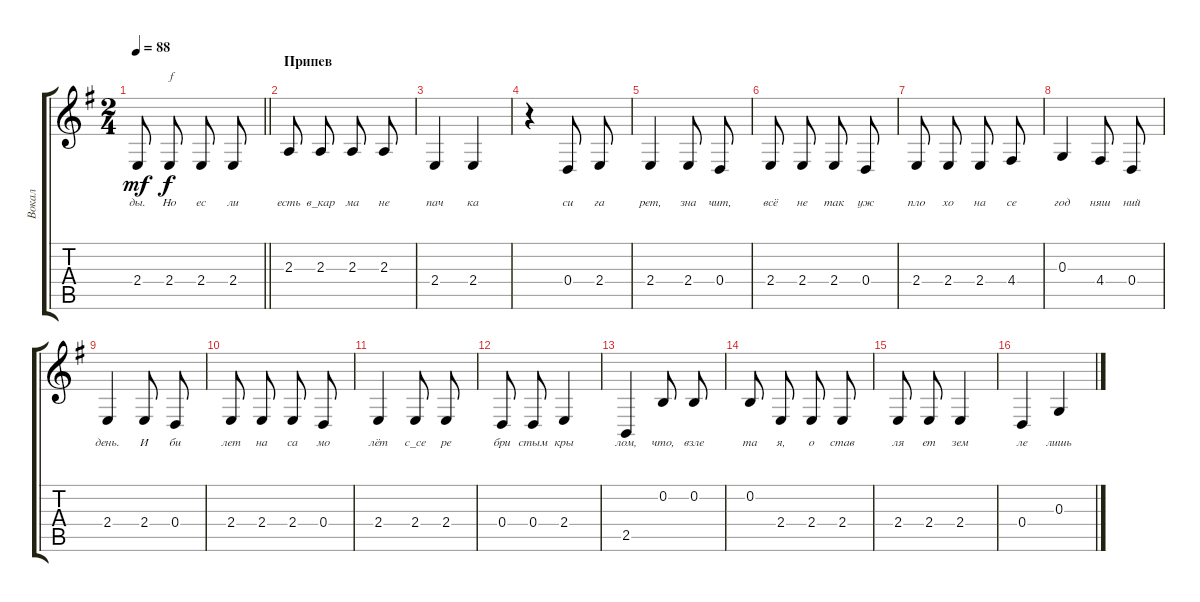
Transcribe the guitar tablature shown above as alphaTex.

\track ("Вокал" "Вокал") {instrument acousticgrandpiano}
\staff {score tabs}
\tuning (E4 B3 G3 D3 A2 E2) {hide}
\ts (2 4)
\tempo 88
\clef g2
\barLineRight lightlight
\ks g
2.4.8{lyrics (0 "ды.") lyrics (1 "") lyrics (2 "") lyrics (3 "") lyrics (4 "") dy mf beam split} 2.4.8{txt "f" lyrics (0 "Но") lyrics (1 "") lyrics (2 "") lyrics (3 "") lyrics (4 "") dy f} 2.4.8{lyrics (0 "ес") lyrics (1 "") lyrics (2 "") lyrics (3 "") lyrics (4 "") beam split} 2.4.8{lyrics (0 "ли") lyrics (1 "") lyrics (2 "") lyrics (3 "") lyrics (4 "")} |
\section ("" "Припев")
2.3.8{lyrics (0 "есть") lyrics (1 "") lyrics (2 "") lyrics (3 "") lyrics (4 "") beam split} 2.3.8{lyrics (0 "в_кар") lyrics (1 "") lyrics (2 "") lyrics (3 "") lyrics (4 "")} 2.3.8{lyrics (0 "ма") lyrics (1 "") lyrics (2 "") lyrics (3 "") lyrics (4 "") beam split} 2.3.8{lyrics (0 "не") lyrics (1 "") lyrics (2 "") lyrics (3 "") lyrics (4 "")} |
2.4.4{lyrics (0 "пач") lyrics (1 "") lyrics (2 "") lyrics (3 "") lyrics (4 "")} 2.4.4{lyrics (0 "ка") lyrics (1 "") lyrics (2 "") lyrics (3 "") lyrics (4 "")} |
r.4 0.4.8{lyrics (0 "си") lyrics (1 "") lyrics (2 "") lyrics (3 "") lyrics (4 "") beam split} 2.4.8{lyrics (0 "га") lyrics (1 "") lyrics (2 "") lyrics (3 "") lyrics (4 "")} |
2.4.4{lyrics (0 "рет,") lyrics (1 "") lyrics (2 "") lyrics (3 "") lyrics (4 "")} 2.4.8{lyrics (0 "зна") lyrics (1 "") lyrics (2 "") lyrics (3 "") lyrics (4 "") beam split} 0.4.8{lyrics (0 "чит,") lyrics (1 "") lyrics (2 "") lyrics (3 "") lyrics (4 "")} |
2.4.8{lyrics (0 "всё") lyrics (1 "") lyrics (2 "") lyrics (3 "") lyrics (4 "") beam split} 2.4.8{lyrics (0 "не") lyrics (1 "") lyrics (2 "") lyrics (3 "") lyrics (4 "")} 2.4.8{lyrics (0 "так") lyrics (1 "") lyrics (2 "") lyrics (3 "") lyrics (4 "") beam split} 0.4.8{lyrics (0 "уж") lyrics (1 "") lyrics (2 "") lyrics (3 "") lyrics (4 "")} |
2.4.8{lyrics (0 "пло") lyrics (1 "") lyrics (2 "") lyrics (3 "") lyrics (4 "") beam split} 2.4.8{lyrics (0 "хо") lyrics (1 "") lyrics (2 "") lyrics (3 "") lyrics (4 "")} 2.4.8{lyrics (0 "на") lyrics (1 "") lyrics (2 "") lyrics (3 "") lyrics (4 "") beam split} 4.4.8{lyrics (0 "се") lyrics (1 "") lyrics (2 "") lyrics (3 "") lyrics (4 "")} |
0.3.4{lyrics (0 "год") lyrics (1 "") lyrics (2 "") lyrics (3 "") lyrics (4 "")} 4.4.8{lyrics (0 "няш") lyrics (1 "") lyrics (2 "") lyrics (3 "") lyrics (4 "") beam split} 0.4.8{lyrics (0 "ний") lyrics (1 "") lyrics (2 "") lyrics (3 "") lyrics (4 "")} |
2.4.4{lyrics (0 "день.") lyrics (1 "") lyrics (2 "") lyrics (3 "") lyrics (4 "")} 2.4.8{lyrics (0 "И") lyrics (1 "") lyrics (2 "") lyrics (3 "") lyrics (4 "") beam split} 0.4.8{lyrics (0 "би") lyrics (1 "") lyrics (2 "") lyrics (3 "") lyrics (4 "")} |
2.4.8{lyrics (0 "лет") lyrics (1 "") lyrics (2 "") lyrics (3 "") lyrics (4 "") beam split} 2.4.8{lyrics (0 "на") lyrics (1 "") lyrics (2 "") lyrics (3 "") lyrics (4 "")} 2.4.8{lyrics (0 "са") lyrics (1 "") lyrics (2 "") lyrics (3 "") lyrics (4 "") beam split} 0.4.8{lyrics (0 "мо") lyrics (1 "") lyrics (2 "") lyrics (3 "") lyrics (4 "")} |
2.4.4{lyrics (0 "лёт") lyrics (1 "") lyrics (2 "") lyrics (3 "") lyrics (4 "")} 2.4.8{lyrics (0 "с_се") lyrics (1 "") lyrics (2 "") lyrics (3 "") lyrics (4 "") beam split} 2.4.8{lyrics (0 "ре") lyrics (1 "") lyrics (2 "") lyrics (3 "") lyrics (4 "")} |
0.4.8{lyrics (0 "бри") lyrics (1 "") lyrics (2 "") lyrics (3 "") lyrics (4 "") beam split} 0.4.8{lyrics (0 "стым") lyrics (1 "") lyrics (2 "") lyrics (3 "") lyrics (4 "")} 2.4.4{lyrics (0 "кры") lyrics (1 "") lyrics (2 "") lyrics (3 "") lyrics (4 "")} |
2.5.4{lyrics (0 "лом,") lyrics (1 "") lyrics (2 "") lyrics (3 "") lyrics (4 "")} 0.2.8{lyrics (0 "что,") lyrics (1 "") lyrics (2 "") lyrics (3 "") lyrics (4 "") beam split} 0.2.8{lyrics (0 "взле") lyrics (1 "") lyrics (2 "") lyrics (3 "") lyrics (4 "")} |
0.2.8{lyrics (0 "та") lyrics (1 "") lyrics (2 "") lyrics (3 "") lyrics (4 "") beam split} 2.4.8{lyrics (0 "я,") lyrics (1 "") lyrics (2 "") lyrics (3 "") lyrics (4 "")} 2.4.8{lyrics (0 "о") lyrics (1 "") lyrics (2 "") lyrics (3 "") lyrics (4 "") beam split} 2.4.8{lyrics (0 "став") lyrics (1 "") lyrics (2 "") lyrics (3 "") lyrics (4 "")} |
2.4.8{lyrics (0 "ля") lyrics (1 "") lyrics (2 "") lyrics (3 "") lyrics (4 "") beam split} 2.4.8{lyrics (0 "ет") lyrics (1 "") lyrics (2 "") lyrics (3 "") lyrics (4 "")} 2.4.4{lyrics (0 "зем") lyrics (1 "") lyrics (2 "") lyrics (3 "") lyrics (4 "")} |
0.4.4{lyrics (0 "ле") lyrics (1 "") lyrics (2 "") lyrics (3 "") lyrics (4 "")} 0.3.4{lyrics (0 "лишь") lyrics (1 "") lyrics (2 "") lyrics (3 "") lyrics (4 "")}
